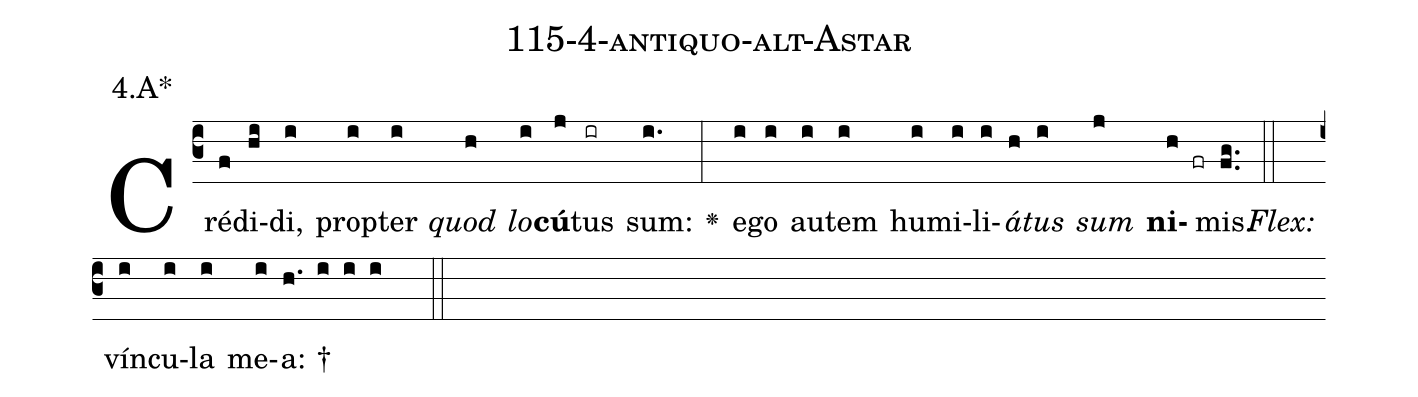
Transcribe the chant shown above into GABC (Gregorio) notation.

name: 115-4-antiquo-alt-Astar;
annotation: 4.A*;
%%
(c3)Cré(f)di(hi)di,(i) prop(i)ter(i) <i>quod</i>(h) <i>lo</i>(i)<b>cú</b>(j)tus(ir) sum:(i.) <v>\greheightstar</v>(:) e(i)go(i) au(i)tem(i) hu(i)mi(i)li(i)<i>á</i>(h)<i>tus</i>(i) <i>sum</i>(j) <b>ni</b>(h fr)mis.(fg..) (::)
<i>Flex:</i>()  vín(i)cu(i)la(i) me(i)a: †(h. i i i  ::)

%E(i) u(h) o(i) u(j) a(h) e.(fg..) (::)
